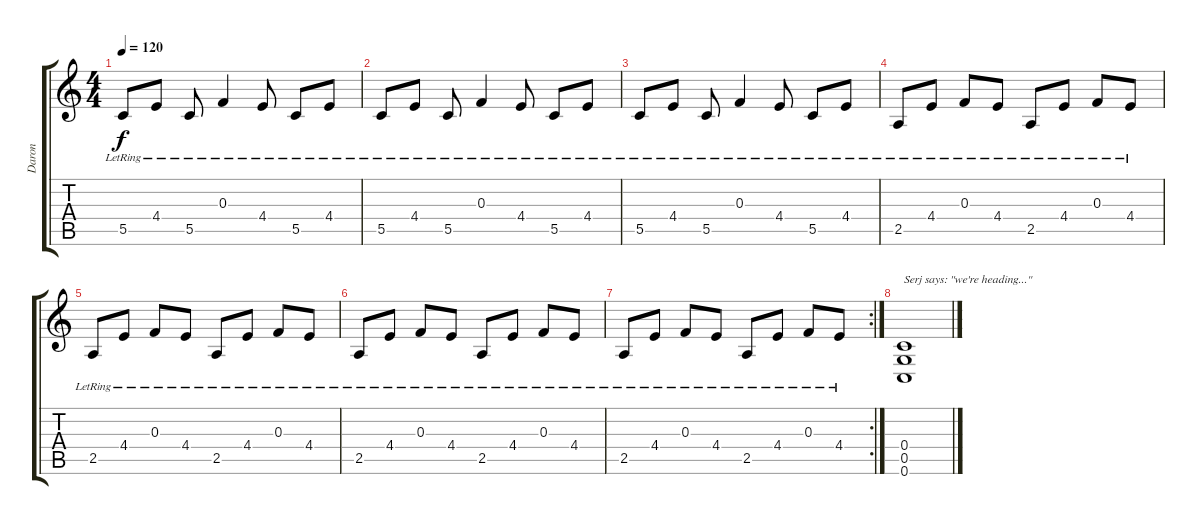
\track ("Daron" "Daron") {instrument electricguitarclean}
\staff {score tabs}
\tuning (D4 A3 F3 C3 G2 C2) {hide}
\ts (4 4)
\tempo 120
\clef g2
\ks c
5.5{lr}.8{dy f} 4.4{lr}.8 5.5{lr}.8 0.3{lr}.4 4.4{lr}.8 5.5{lr}.8 4.4{lr}.8 |
5.5{lr}.8 4.4{lr}.8 5.5{lr}.8 0.3{lr}.4 4.4{lr}.8 5.5{lr}.8 4.4{lr}.8 |
5.5{lr}.8 4.4{lr}.8 5.5{lr}.8 0.3{lr}.4 4.4{lr}.8 5.5{lr}.8 4.4{lr}.8 |
2.5{lr}.8 4.4{lr}.8 0.3{lr}.8 4.4{lr}.8 2.5{lr}.8 4.4{lr}.8 0.3{lr}.8 4.4{lr}.8 |
2.5{lr}.8 4.4{lr}.8 0.3{lr}.8 4.4{lr}.8 2.5{lr}.8 4.4{lr}.8 0.3{lr}.8 4.4{lr}.8 |
2.5{lr}.8 4.4{lr}.8 0.3{lr}.8 4.4{lr}.8 2.5{lr}.8 4.4{lr}.8 0.3{lr}.8 4.4{lr}.8 |
\rc 2
2.5{lr}.8 4.4{lr}.8 0.3{lr}.8 4.4{lr}.8 2.5{lr}.8 4.4{lr}.8 0.3{lr}.8 4.4{lr}.8 |
(0.4 0.5 0.6).1{txt "Serj says: \"we're heading...\""}
